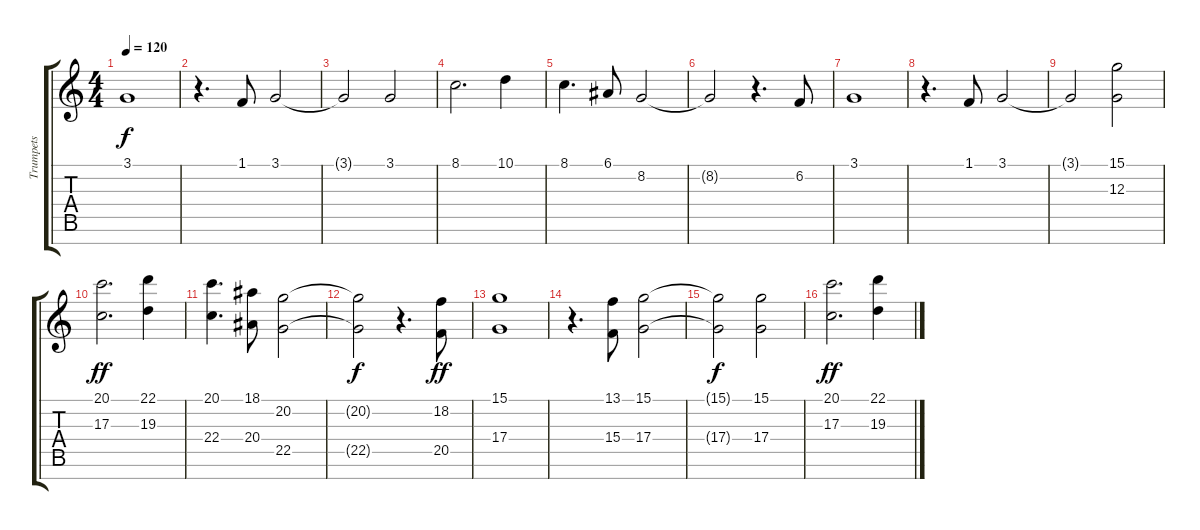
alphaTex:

\track ("Trumpets" "Trumpets") {instrument trumpet}
\staff {score tabs}
\tuning (E4 B3 G3 D3 A2 E2 B1) {hide}
\ts (4 4)
\tempo 120
\clef g2
\ks c
3.1.1{dy f} |
r.4{d} 1.1.8 3.1.2 |
3.1{t}.2 3.1.2 |
8.1.2{d} 10.1.4 |
8.1.4{d} 6.1.8 8.2.2 |
8.2{t}.2 r.4{d} 6.2.8 |
3.1.1 |
r.4{d} 1.1.8 3.1.2 |
3.1{t}.2 (15.1 12.3).2 |
(20.1 17.3).2{d dy ff} (22.1 19.3).4 |
(20.1 22.4).4{d} (18.1 20.4).8 (20.2 22.5).2 |
(20.2{t} 22.5{t}).2{dy f} r.4{d} (18.2 20.5).8{dy ff} |
(15.1 17.4).1 |
r.4{d} (13.1 15.4).8 (15.1 17.4).2 |
(15.1{t} 17.4{t}).2{dy f} (15.1 17.4).2 |
(20.1 17.3).2{d dy ff} (22.1 19.3).4
